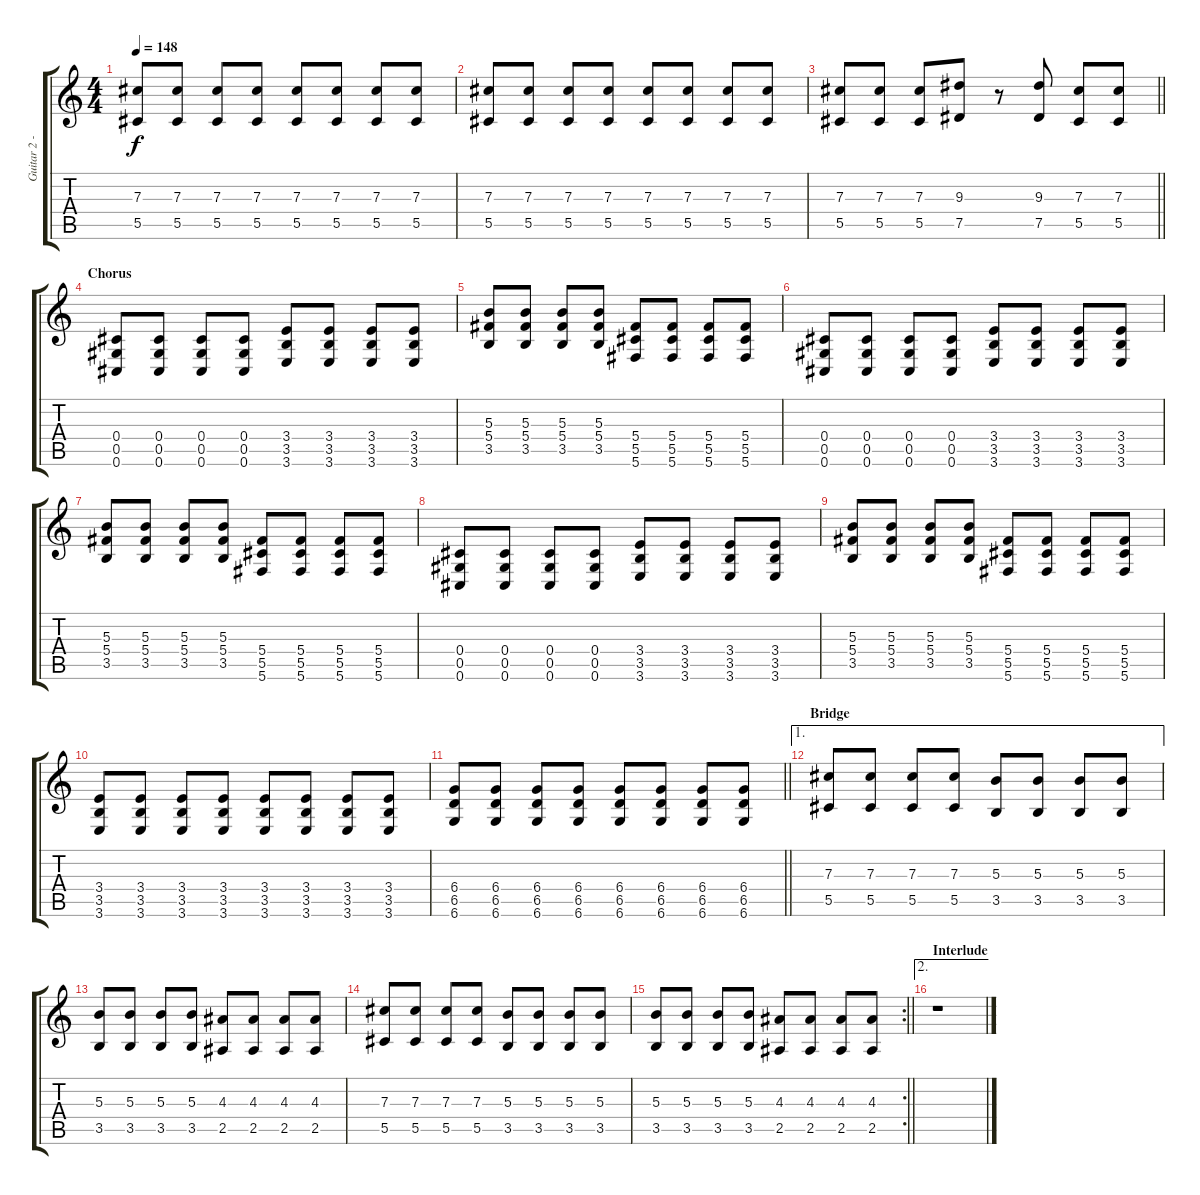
\track ("Guitar 2 - Scott Stevens" "Guitar 2 -") {instrument distortionguitar}
\staff {score tabs}
\tuning (Eb4 Bb3 Gb3 Db3 Ab2 Db2) {hide}
\ts (4 4)
\tempo 148
\clef g2
\ks c
(7.3 5.5).8{dy f} (7.3 5.5).8 (7.3 5.5).8 (7.3 5.5).8 (7.3 5.5).8 (7.3 5.5).8 (7.3 5.5).8 (7.3 5.5).8 |
(7.3 5.5).8 (7.3 5.5).8 (7.3 5.5).8 (7.3 5.5).8 (7.3 5.5).8 (7.3 5.5).8 (7.3 5.5).8 (7.3 5.5).8 |
\barLineRight lightlight
(7.3 5.5).8 (7.3 5.5).8 (7.3 5.5).8 (9.3 7.5).8 r.8 (9.3 7.5).8 (7.3 5.5).8 (7.3 5.5).8 |
\section ("" "Chorus")
(0.4 0.5 0.6).8 (0.4 0.5 0.6).8 (0.4 0.5 0.6).8 (0.4 0.5 0.6).8 (3.4 3.5 3.6).8 (3.4 3.5 3.6).8 (3.4 3.5 3.6).8 (3.4 3.5 3.6).8 |
(5.3 5.4 3.5).8 (5.3 5.4 3.5).8 (5.3 5.4 3.5).8 (5.3 5.4 3.5).8 (5.4 5.5 5.6).8 (5.4 5.5 5.6).8 (5.4 5.5 5.6).8 (5.4 5.5 5.6).8 |
(0.4 0.5 0.6).8 (0.4 0.5 0.6).8 (0.4 0.5 0.6).8 (0.4 0.5 0.6).8 (3.4 3.5 3.6).8 (3.4 3.5 3.6).8 (3.4 3.5 3.6).8 (3.4 3.5 3.6).8 |
(5.3 5.4 3.5).8 (5.3 5.4 3.5).8 (5.3 5.4 3.5).8 (5.3 5.4 3.5).8 (5.4 5.5 5.6).8 (5.4 5.5 5.6).8 (5.4 5.5 5.6).8 (5.4 5.5 5.6).8 |
(0.4 0.5 0.6).8 (0.4 0.5 0.6).8 (0.4 0.5 0.6).8 (0.4 0.5 0.6).8 (3.4 3.5 3.6).8 (3.4 3.5 3.6).8 (3.4 3.5 3.6).8 (3.4 3.5 3.6).8 |
(5.3 5.4 3.5).8 (5.3 5.4 3.5).8 (5.3 5.4 3.5).8 (5.3 5.4 3.5).8 (5.4 5.5 5.6).8 (5.4 5.5 5.6).8 (5.4 5.5 5.6).8 (5.4 5.5 5.6).8 |
(3.4 3.5 3.6).8 (3.4 3.5 3.6).8 (3.4 3.5 3.6).8 (3.4 3.5 3.6).8 (3.4 3.5 3.6).8 (3.4 3.5 3.6).8 (3.4 3.5 3.6).8 (3.4 3.5 3.6).8 |
\barLineRight lightlight
(6.4 6.5 6.6).8 (6.4 6.5 6.6).8 (6.4 6.5 6.6).8 (6.4 6.5 6.6).8 (6.4 6.5 6.6).8 (6.4 6.5 6.6).8 (6.4 6.5 6.6).8 (6.4 6.5 6.6).8 |
\ae 1
\section ("" "Bridge")
(7.3 5.5).8 (7.3 5.5).8 (7.3 5.5).8 (7.3 5.5).8 (5.3 3.5).8 (5.3 3.5).8 (5.3 3.5).8 (5.3 3.5).8 |
(5.3 3.5).8 (5.3 3.5).8 (5.3 3.5).8 (5.3 3.5).8 (4.3 2.5).8 (4.3 2.5).8 (4.3 2.5).8 (4.3 2.5).8 |
(7.3 5.5).8 (7.3 5.5).8 (7.3 5.5).8 (7.3 5.5).8 (5.3 3.5).8 (5.3 3.5).8 (5.3 3.5).8 (5.3 3.5).8 |
\rc 2
\barLineRight lightlight
(5.3 3.5).8 (5.3 3.5).8 (5.3 3.5).8 (5.3 3.5).8 (4.3 2.5).8 (4.3 2.5).8 (4.3 2.5).8 (4.3 2.5).8 |
\ae 2
\section ("" "Interlude")
r.1
